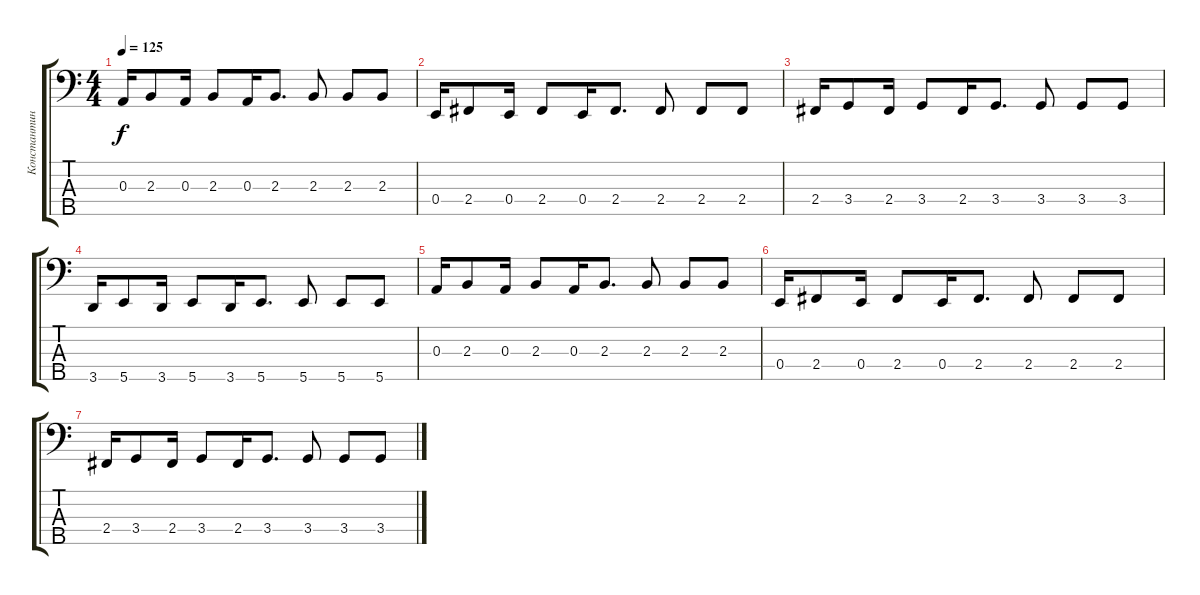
\track ("Константин Бекрев" "Константин") {instrument electricbasspick}
\staff {score tabs}
\tuning (G2 D2 A1 E1 B0) {hide}
\ts (4 4)
\tempo 125
\clef f4
\ks c
0.3.16{dy f} 2.3.8 0.3.16 2.3.8 0.3.16 2.3.8{d} 2.3.8 2.3.8 2.3.8 |
0.4.16 2.4.8 0.4.16 2.4.8 0.4.16 2.4.8{d} 2.4.8 2.4.8 2.4.8 |
2.4.16 3.4.8 2.4.16 3.4.8 2.4.16 3.4.8{d} 3.4.8 3.4.8 3.4.8 |
3.5.16 5.5.8 3.5.16 5.5.8 3.5.16 5.5.8{d} 5.5.8 5.5.8 5.5.8 |
0.3.16 2.3.8 0.3.16 2.3.8 0.3.16 2.3.8{d} 2.3.8 2.3.8 2.3.8 |
0.4.16 2.4.8 0.4.16 2.4.8 0.4.16 2.4.8{d} 2.4.8 2.4.8 2.4.8 |
2.4.16 3.4.8 2.4.16 3.4.8 2.4.16 3.4.8{d} 3.4.8 3.4.8 3.4.8
